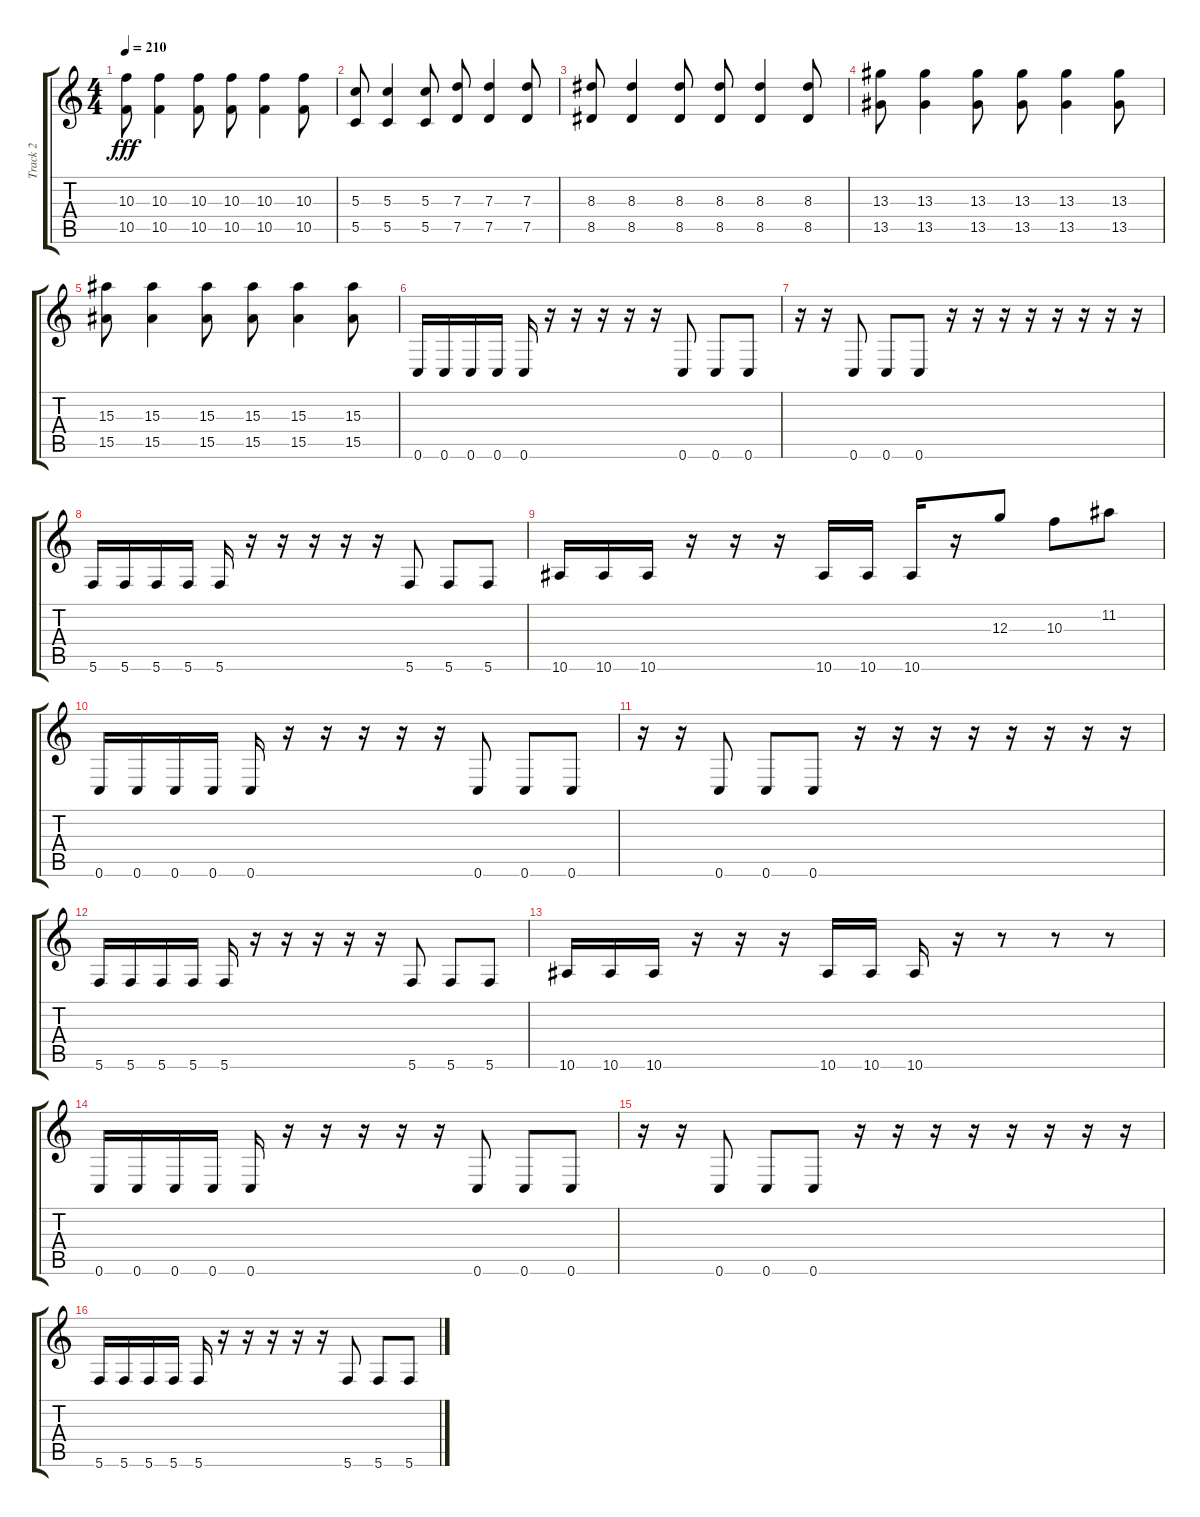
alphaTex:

\track ("Track 2" "Track 2") {instrument distortionguitar}
\staff {score tabs}
\tuning (E4 B3 G3 C3 G2 C2) {hide}
\ts (4 4)
\tempo 210
\clef g2
\ks c
(10.3 10.5).8{dy fff} (10.3 10.5).4 (10.3 10.5).8 (10.3 10.5).8 (10.3 10.5).4 (10.3 10.5).8 |
(5.3 5.5).8 (5.3 5.5).4 (5.3 5.5).8 (7.3 7.5).8 (7.3 7.5).4 (7.3 7.5).8 |
(8.3 8.5).8 (8.3 8.5).4 (8.3 8.5).8 (8.3 8.5).8 (8.3 8.5).4 (8.3 8.5).8 |
(13.3 13.5).8 (13.3 13.5).4 (13.3 13.5).8 (13.3 13.5).8 (13.3 13.5).4 (13.3 13.5).8 |
(15.3 15.5).8 (15.3 15.5).4 (15.3 15.5).8 (15.3 15.5).8 (15.3 15.5).4 (15.3 15.5).8 |
0.6.16 0.6.16 0.6.16 0.6.16 0.6.16 r.16 r.16 r.16 r.16 r.16 0.6.8 0.6.8 0.6.8 |
r.16 r.16 0.6.8 0.6.8 0.6.8 r.16 r.16 r.16 r.16 r.16 r.16 r.16 r.16 |
5.6.16 5.6.16 5.6.16 5.6.16 5.6.16 r.16 r.16 r.16 r.16 r.16 5.6.8 5.6.8 5.6.8 |
10.6.16 10.6.16 10.6.16 r.16 r.16 r.16 10.6.16 10.6.16 10.6.16 r.16 12.3.8 10.3.8 11.2.8 |
0.6.16 0.6.16 0.6.16 0.6.16 0.6.16 r.16 r.16 r.16 r.16 r.16 0.6.8 0.6.8 0.6.8 |
r.16 r.16 0.6.8 0.6.8 0.6.8 r.16 r.16 r.16 r.16 r.16 r.16 r.16 r.16 |
5.6.16 5.6.16 5.6.16 5.6.16 5.6.16 r.16 r.16 r.16 r.16 r.16 5.6.8 5.6.8 5.6.8 |
10.6.16 10.6.16 10.6.16 r.16 r.16 r.16 10.6.16 10.6.16 10.6.16 r.16 r.8 r.8 r.8 |
0.6.16 0.6.16 0.6.16 0.6.16 0.6.16 r.16 r.16 r.16 r.16 r.16 0.6.8 0.6.8 0.6.8 |
r.16 r.16 0.6.8 0.6.8 0.6.8 r.16 r.16 r.16 r.16 r.16 r.16 r.16 r.16 |
5.6.16 5.6.16 5.6.16 5.6.16 5.6.16 r.16 r.16 r.16 r.16 r.16 5.6.8 5.6.8 5.6.8
